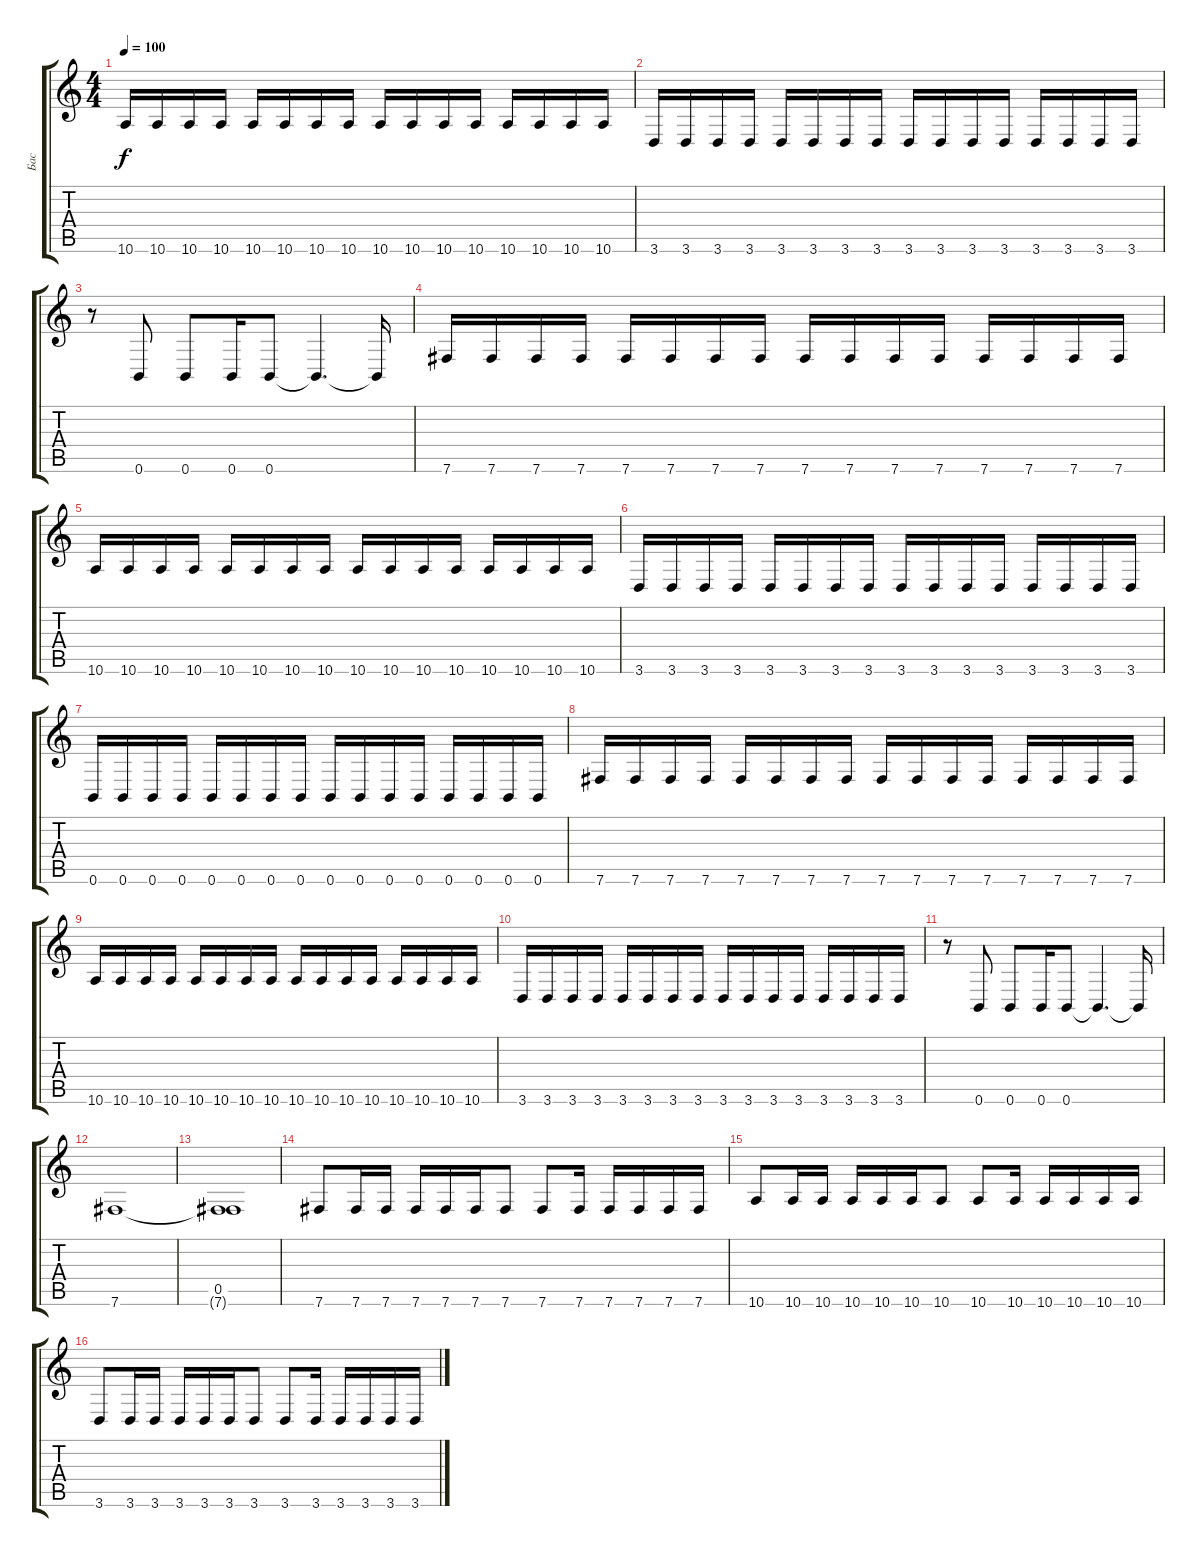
\track ("Бас" "Бас") {instrument electricbassfinger}
\staff {score tabs}
\tuning (Db4 Ab3 E3 B2 Gb2 B1) {hide}
\ts (4 4)
\tempo 100
\clef g2
\ks c
10.6.16{dy f} 10.6.16 10.6.16 10.6.16 10.6.16 10.6.16 10.6.16 10.6.16 10.6.16 10.6.16 10.6.16 10.6.16 10.6.16 10.6.16 10.6.16 10.6.16 |
3.6.16 3.6.16 3.6.16 3.6.16 3.6.16 3.6.16 3.6.16 3.6.16 3.6.16 3.6.16 3.6.16 3.6.16 3.6.16 3.6.16 3.6.16 3.6.16 |
r.8 0.6.8 0.6.8 0.6.16 0.6.8 0.6{t}.4{d} 0.6{t}.16 |
7.6.16 7.6.16 7.6.16 7.6.16 7.6.16 7.6.16 7.6.16 7.6.16 7.6.16 7.6.16 7.6.16 7.6.16 7.6.16 7.6.16 7.6.16 7.6.16 |
10.6.16 10.6.16 10.6.16 10.6.16 10.6.16 10.6.16 10.6.16 10.6.16 10.6.16 10.6.16 10.6.16 10.6.16 10.6.16 10.6.16 10.6.16 10.6.16 |
3.6.16 3.6.16 3.6.16 3.6.16 3.6.16 3.6.16 3.6.16 3.6.16 3.6.16 3.6.16 3.6.16 3.6.16 3.6.16 3.6.16 3.6.16 3.6.16 |
0.6.16 0.6.16 0.6.16 0.6.16 0.6.16 0.6.16 0.6.16 0.6.16 0.6.16 0.6.16 0.6.16 0.6.16 0.6.16 0.6.16 0.6.16 0.6.16 |
7.6.16 7.6.16 7.6.16 7.6.16 7.6.16 7.6.16 7.6.16 7.6.16 7.6.16 7.6.16 7.6.16 7.6.16 7.6.16 7.6.16 7.6.16 7.6.16 |
10.6.16 10.6.16 10.6.16 10.6.16 10.6.16 10.6.16 10.6.16 10.6.16 10.6.16 10.6.16 10.6.16 10.6.16 10.6.16 10.6.16 10.6.16 10.6.16 |
3.6.16 3.6.16 3.6.16 3.6.16 3.6.16 3.6.16 3.6.16 3.6.16 3.6.16 3.6.16 3.6.16 3.6.16 3.6.16 3.6.16 3.6.16 3.6.16 |
r.8 0.6.8 0.6.8 0.6.16 0.6.8 0.6{t}.4{d} 0.6{t}.16 |
7.6.1 |
(0.5 7.6{t}).1 |
7.6.8 7.6.16 7.6.16 7.6.16 7.6.16 7.6.16 7.6.8 7.6.8 7.6.16 7.6.16 7.6.16 7.6.16 7.6.16 |
10.6.8 10.6.16 10.6.16 10.6.16 10.6.16 10.6.16 10.6.8 10.6.8 10.6.16 10.6.16 10.6.16 10.6.16 10.6.16 |
3.6.8 3.6.16 3.6.16 3.6.16 3.6.16 3.6.16 3.6.8 3.6.8 3.6.16 3.6.16 3.6.16 3.6.16 3.6.16
